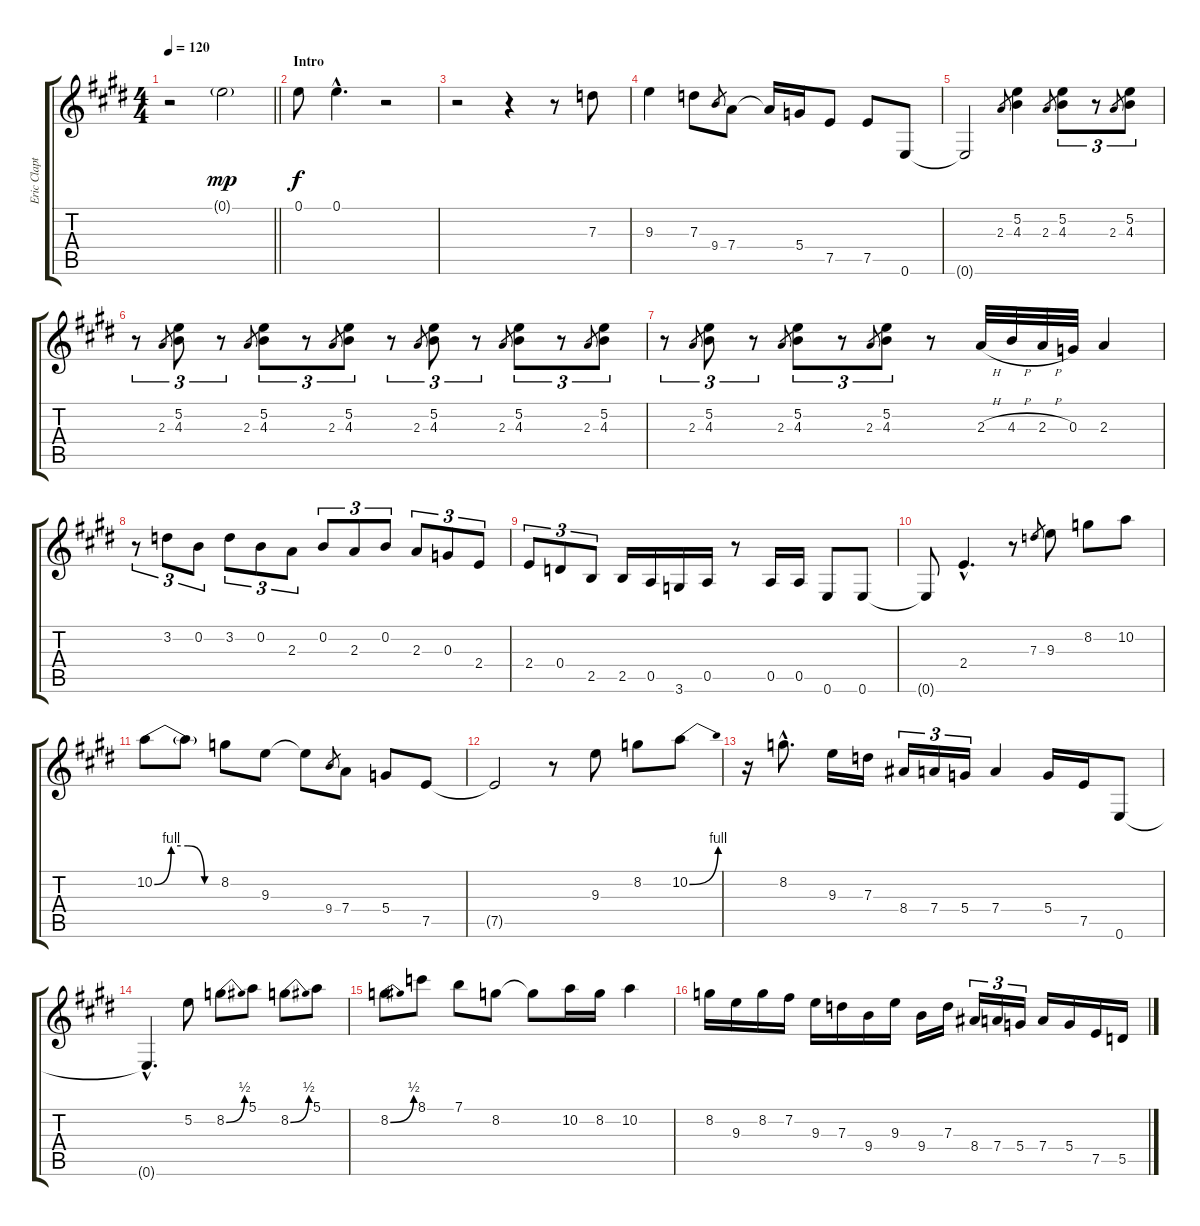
\track ("Eric Clapton Guitar" "Eric Clapt") {instrument acousticguitarnylon}
\staff {score tabs}
\tuning (E4 B3 G3 D3 A2 E2) {hide}
\ts (4 4)
\tempo 120
\clef g2
\barLineRight lightlight
\ks e
r.2{dy mp instrument acousticguitarnylon} 0.1{g}.2 |
\section ("" "Intro")
0.1.8{dy f} 0.1{hac}.4{d} r.2 |
r.2 r.4 r.8 7.3.8 |
9.3.4 7.3.8 9.4.8{gr} 7.4.8 7.4{t}.16 5.4.16 7.5.8 7.5.8 0.6.8 |
0.6{t}.2 2.3.8{gr} (5.2 4.3).4 2.3.8{gr} (5.2 4.3).8{tu (3 2)} r.8{tu (3 2)} 2.3.8{gr} (5.2 4.3).8{tu (3 2)} |
r.8{tu (3 2)} 2.3.8{gr} (5.2 4.3).8{tu (3 2)} r.8{tu (3 2)} 2.3.8{gr} (5.2 4.3).8{tu (3 2)} r.8{tu (3 2)} 2.3.8{gr} (5.2 4.3).8{tu (3 2)} r.8{tu (3 2)} 2.3.8{gr} (5.2 4.3).8{tu (3 2)} r.8{tu (3 2)} 2.3.8{gr} (5.2 4.3).8{tu (3 2)} r.8{tu (3 2)} 2.3.8{gr} (5.2 4.3).8{tu (3 2)} |
r.8{tu (3 2)} 2.3.8{gr} (5.2 4.3).8{tu (3 2)} r.8{tu (3 2)} 2.3.8{gr} (5.2 4.3).8{tu (3 2)} r.8{tu (3 2)} 2.3.8{gr} (5.2 4.3).8{tu (3 2)} r.8 2.3{h}.32 4.3{h}.32 2.3{h}.32 0.3.32 2.3.4 |
r.8{tu (3 2)} 3.2.8{tu (3 2)} 0.2.8{tu (3 2)} 3.2.8{tu (3 2)} 0.2.8{tu (3 2)} 2.3.8{tu (3 2)} 0.2.8{tu (3 2)} 2.3.8{tu (3 2)} 0.2.8{tu (3 2)} 2.3.8{tu (3 2)} 0.3.8{tu (3 2)} 2.4.8{tu (3 2)} |
2.4.8{tu (3 2)} 0.4.8{tu (3 2)} 2.5.8{tu (3 2)} 2.5.16 0.5.16 3.6.16 0.5.16 r.8 0.5.16 0.5.16 0.6.8 0.6.8 |
0.6{t}.8 2.4{hac}.4{d} r.8 7.3.8{gr} 9.3.8 8.2.8 10.2.8 |
10.2{be (custom 0 0 15 4 30 4 45 0 60 0)}.8 10.2{t}.8 8.2.8 9.3.8 9.3{t}.8 9.4.8{gr} 7.4.8 5.4.8 7.5.8 |
7.5{t}.2 r.8 9.3.8 8.2.8 10.2{be (bend 0 0 60 4)}.8 |
r.16 8.2{hac}.8{d} 9.3.16 7.3.16 8.4.16{tu (3 2)} 7.4.16{tu (3 2)} 5.4.16{tu (3 2)} 7.4.4 5.4.16 7.5.16 0.6.8 |
0.6{hac t}.4{d} 5.2.8 8.2{be (bend 0 0 60 2)}.8 5.1.8 8.2{be (bend 0 0 60 2)}.8 5.1.8 |
8.2{be (bend 0 0 60 2)}.8 8.1.8 7.1.8 8.2.8 8.2{t}.8 10.2.16 8.2.16 10.2.4 |
8.2.16 9.3.16 8.2.16 7.2.16 9.3.16 7.3.16 9.4.16 9.3.16 9.4.16 7.3.16 8.4.16{tu (3 2)} 7.4.16{tu (3 2)} 5.4.16{tu (3 2)} 7.4.16 5.4.16 7.5.16 5.5.16
